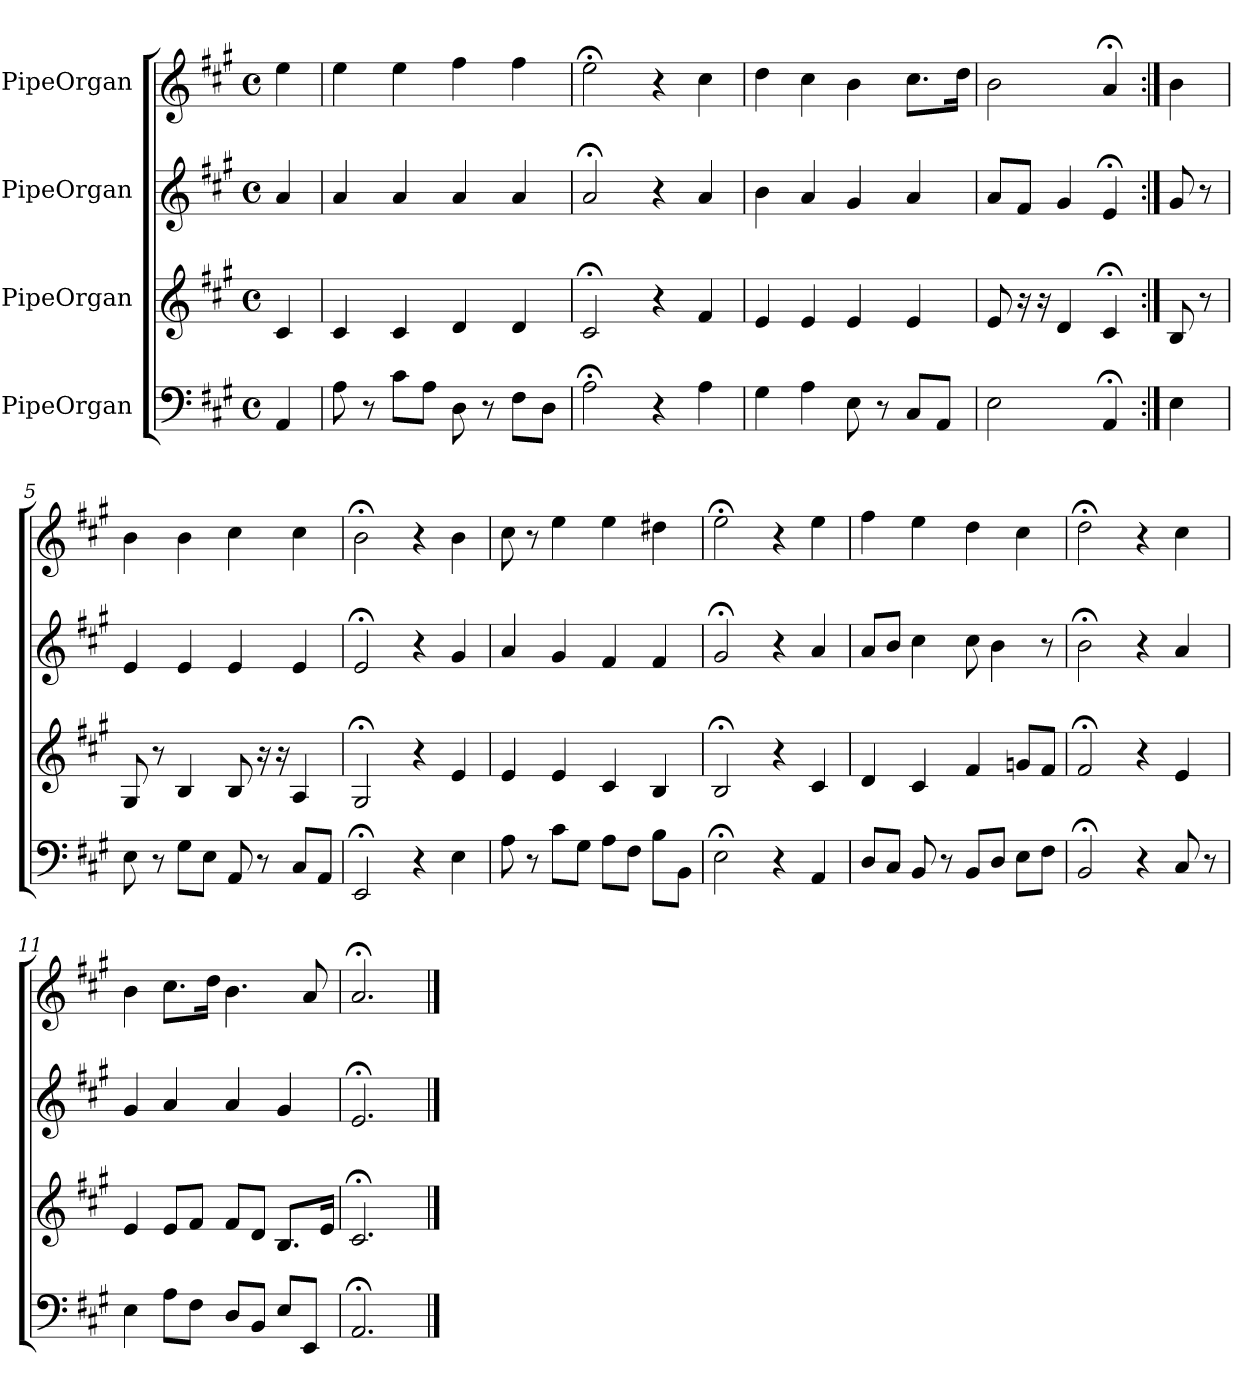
**kern	**kern	**kern	**kern
*part4	*part3	*part2	*part1
*staff4	*staff3	*staff2	*staff1
*I"PipeOrgan	*I"PipeOrgan	*I"PipeOrgan	*I"PipeOrgan
*k[f#c#g#]	*k[f#c#g#]	*k[f#c#g#]	*k[f#c#g#]
*A:	*A:	*A:	*A:
*M4/4	*M4/4	*M4/4	*M4/4
*met(c)	*met(c)	*met(c)	*met(c)
*MM60	*MM60	*MM60	*MM60
=	=	=	=
4AA	4c#	4a	4ee
=1	=1	=1	=1
8A	4c#	4a	4ee
8r	.	.	.
8c#L	4c#	4a	4ee
8AJ	.	.	.
8D	4d	4a	4ff#
8r	.	.	.
8F#L	4d	4a	4ff#
8DJ	.	.	.
=2	=2	=2	=2
2A;<	2c#;<	2a;<	2ee;<
4r	4r	4r	4r
4A	4f#	4a	4cc#
=3	=3	=3	=3
4G#	4e	4b	4dd
4A	4e	4a	4cc#
8E	4e	4g#	4b
8r	.	.	.
8C#L	4e	4a	8.cc#L
8AAJ	.	.	.
.	.	.	16ddJk
=4	=4	=4	=4
2E	8e	8aL	2b
.	16r	8f#J	.
.	16r	.	.
.	4d	4g#	.
4AA;<	4c#;<	4e;<	4a;<
=:|!	=:|!	=:|!	=:|!
4E	8B	8g#	4b
.	8r	8r	.
=5	=5	=5	=5
8E	8G#	4e	4b
8r	8r	.	.
8G#L	4B	4e	4b
8EJ	.	.	.
8AA	8B	4e	4cc#
8r	16r	.	.
.	16r	.	.
8C#L	4A	4e	4cc#
8AAJ	.	.	.
=6	=6	=6	=6
2EE;<	2G#;<	2e;<	2b;<
4r	4r	4r	4r
4E	4e	4g#	4b
=7	=7	=7	=7
8A	4e	4a	8cc#
8r	.	.	8r
8c#L	4e	4g#	4ee
8G#J	.	.	.
8AL	4c#	4f#	4ee
8F#J	.	.	.
8BL	4B	4f#	4dd#X
8BBJ	.	.	.
=8	=8	=8	=8
2E;<	2B;<	2g#;<	2ee;<
4r	4r	4r	4r
4AA	4c#	4a	4ee
=9	=9	=9	=9
8DL	4d	8aL	4ff#
8C#J	.	8bJ	.
8BB	4c#	4cc#	4ee
8r	.	.	.
8BBL	4f#	8cc#	4dd
8DJ	.	4b	.
8EL	8gnL	.	4cc#
8F#J	8f#J	8r	.
=10	=10	=10	=10
2BB;<	2f#;<	2b;<	2dd;<
4r	4r	4r	4r
8C#	4e	4a	4cc#
8r	.	.	.
=11	=11	=11	=11
4E	4e	4g#	4b
8AL	8eL	4a	8.cc#L
8F#J	8f#J	.	.
.	.	.	16ddJk
8DL	8f#L	4a	4.b
8BBJ	8dJ	.	.
8EL	8.BL	4g#	.
8EEJ	.	.	8a
.	16eJk	.	.
=12	=12	=12	=12
2.AA;<	2.c#;<	2.e;<	2.a;<
==	==	==	==
*-	*-	*-	*-
